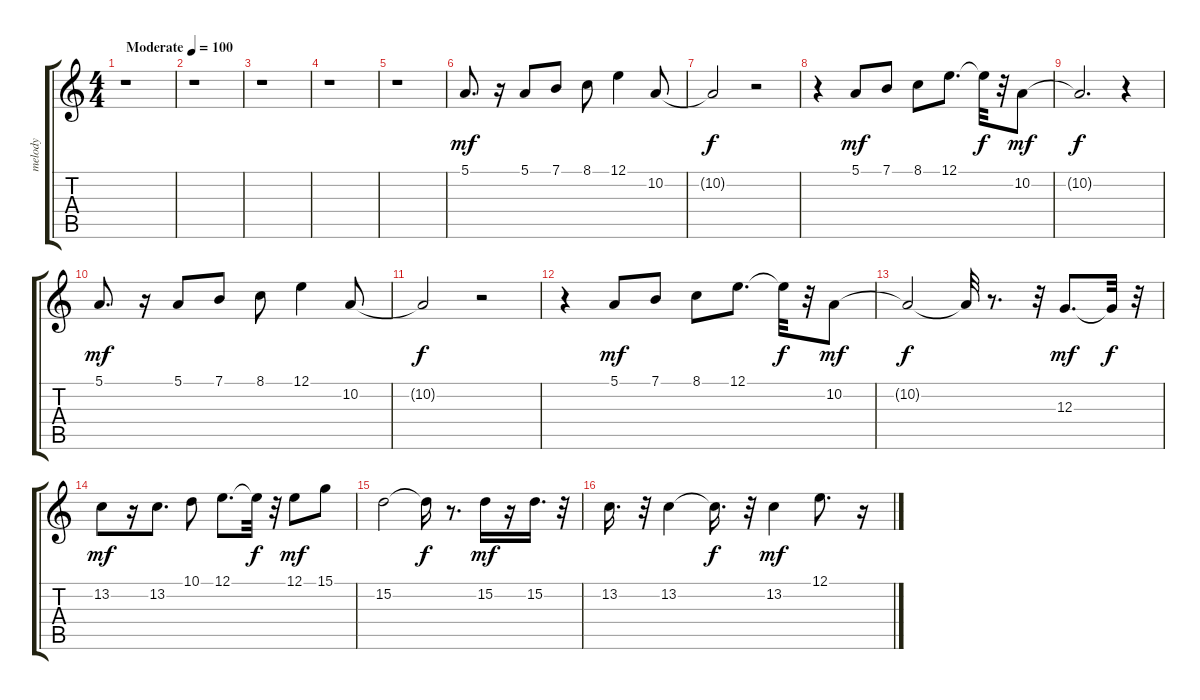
\track ("melody" "melody") {instrument accordion}
\staff {score tabs}
\tuning (E4 B3 G3 D3 A2 E2) {hide}
\ts (4 4)
\tempo (100 "Moderate")
\clef g2
\ks c
r.1{dy mf instrument accordion} |
r.1 |
r.1 |
r.1 |
r.1 |
5.1.8{d} r.16 5.1.8 7.1.8 8.1.8 12.1.4 10.2.8 |
10.2{t}.2{dy f} r.2 |
r.4 5.1.8{dy mf} 7.1.8 8.1.8 12.1.8{d} 12.1{t}.32{dy f} r.32 10.2.8{dy mf} |
10.2{t}.2{d dy f} r.4 |
5.1.8{d dy mf} r.16 5.1.8 7.1.8 8.1.8 12.1.4 10.2.8 |
10.2{t}.2{dy f} r.2 |
r.4 5.1.8{dy mf} 7.1.8 8.1.8 12.1.8{d} 12.1{t}.32{dy f} r.32 10.2.8{dy mf} |
10.2{t}.2{dy f} 10.2{t}.32 r.8{d} r.32 12.3.8{d dy mf} 12.3{t}.32{dy f} r.32 |
13.2.8{dy mf} r.16 13.2.8{d} 10.1.8 12.1.8{d} 12.1{t}.32{dy f} r.32 12.1.8{dy mf} 15.1.8 |
15.2.2 15.2{t}.16{dy f} r.8{d} 15.2.16{dy mf} r.16 15.2.16{d} r.32 |
13.2.16{d} r.32 13.2.4 13.2{t}.16{d dy f} r.32 13.2.4{dy mf} 12.1.8{d} r.16
